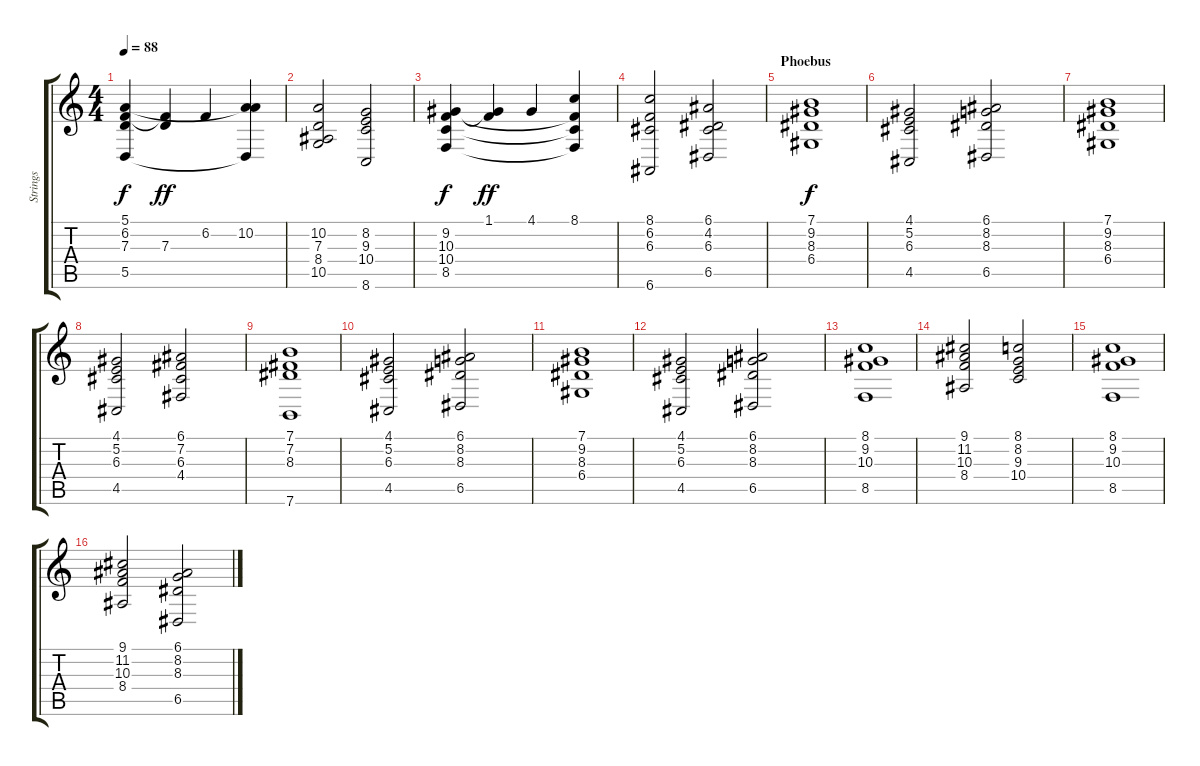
\track ("Strings" "Strings") {instrument stringensemble1}
\staff {score tabs}
\tuning (E4 B3 G3 D3 A2 E2) {hide}
\ts (4 4)
\tempo 88
\clef g2
\ks c
(5.1 6.2 7.3 5.5).4{dy f} (6.2{t} 7.3).4{dy ff} 6.2.4 (5.1{t} 10.2 5.5{t}).4 |
(10.2 7.3 8.4 10.5).2 (8.2 9.3 10.4 8.6).2 |
(9.2 10.3 10.4 8.5).4{dy f} (1.1 9.2{t}).4{dy ff} 4.1.4 (8.1 10.3{t} 10.4{t} 8.5{t}).4 |
(8.1 6.2 6.3 6.6).2 (6.1 4.2 6.3 6.5).2 |
\section ("" "Phoebus")
(7.1 9.2 8.3 6.4).1{dy f} |
(4.1 5.2 6.3 4.5).2 (6.1 8.2 8.3 6.5).2 |
(7.1 9.2 8.3 6.4).1 |
(4.1 5.2 6.3 4.5).2 (6.1 7.2 6.3 4.4).2 |
(7.1 7.2 8.3 7.6).1 |
(4.1 5.2 6.3 4.5).2 (6.1 8.2 8.3 6.5).2 |
(7.1 9.2 8.3 6.4).1 |
(4.1 5.2 6.3 4.5).2 (6.1 8.2 8.3 6.5).2 |
(8.1 9.2 10.3 8.5).1 |
(9.1 11.2 10.3 8.4).2 (8.1 8.2 9.3 10.4).2 |
(8.1 9.2 10.3 8.5).1 |
(9.1 11.2 10.3 8.4).2 (6.1 8.2 8.3 6.5).2
